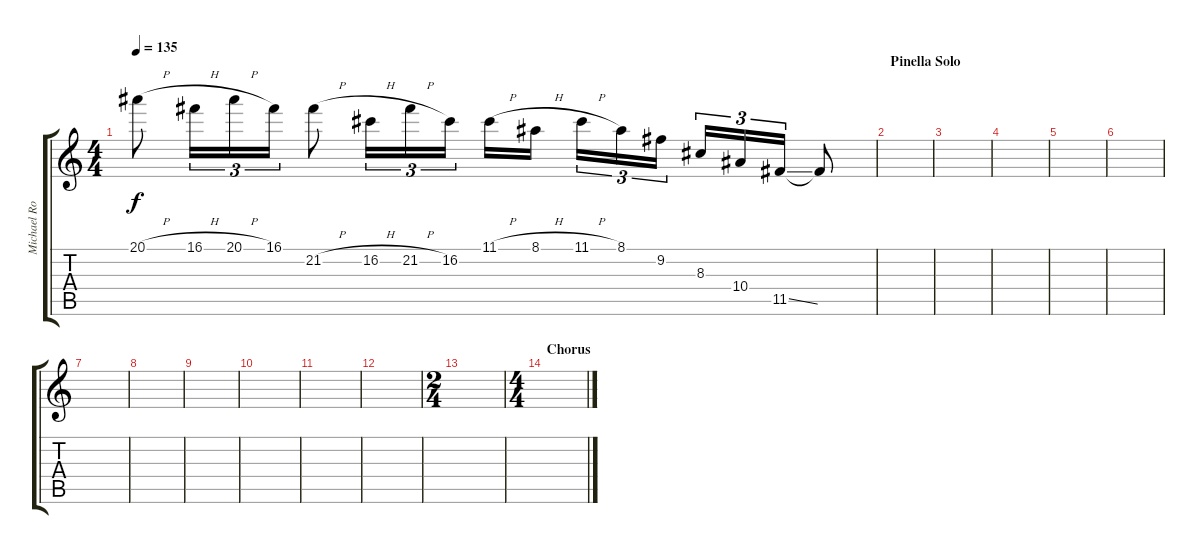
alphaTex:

\track ("Michael Romeo Solos" "Michael Ro") {instrument distortionguitar}
\staff {score tabs}
\tuning (D4 A3 F3 C3 G2 D2) {hide}
\ts (4 4)
\tempo 135
\clef g2
\ks c
20.1{h}.8{dy f} 16.1{h}.16{tu (3 2)} 20.1{h}.16{tu (3 2)} 16.1.16{tu (3 2)} 21.2{h}.8 16.2{h}.16{tu (3 2)} 21.2{h}.16{tu (3 2)} 16.2.16{tu (3 2)} 11.1{h}.16 8.1{h}.16 11.1{h}.16{tu (3 2)} 8.1.16{tu (3 2)} 9.2.16{tu (3 2)} 8.3.16{tu (3 2)} 10.4.16{tu (3 2)} 11.5{ss}.16{tu (3 2)} 11.5{t}.8 |
\section ("" "Pinella Solo")
|
|
|
|
|
|
|
|
|
|
|
\ts (2 4)
|
\ts (4 4)
\section ("" "Chorus")
